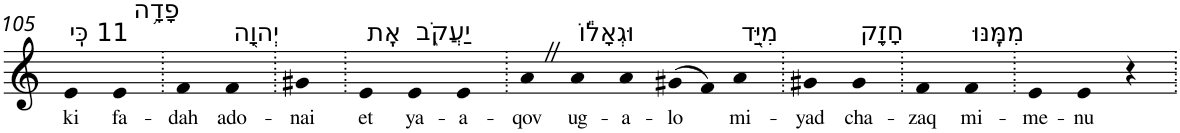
**kern	**text
*part1	*part1
*staff1	*staff1
*I"Piano	*
*I'Pno	*
!!LO:PB:g=z
*clefG2	*
*k[]	*
=105	=105
!LO:TX:a:t=11 כִּֽי	!
!	!LO:LY:b
4e	ki
!LO:TX:a:t=פָדָ֥ה	!
!	!LO:LY:b
4e	fa-
=106.	=106.
!	!LO:LY:b
4f	-dah
!LO:TX:a:t=יְהוָ֖ה	!
!	!LO:LY:b
4f	ado-
=107.	=107.
!	!LO:LY:b
4g#X	-nai
=108.	=108.
!LO:TX:a:t=אֶֽת	!
!	!LO:LY:b
4e	et
!LO:TX:a:t=יַעֲקֹ֑ב	!
!	!LO:LY:b
4e	ya-
!	!LO:LY:b
4e	-a-
=109.	=109.
!	!LO:LY:b
4aZ	-qov
!LO:TX:a:t=וּגְאָל֕וֹ	!
!	!LO:LY:b
4a	ug-
!	!LO:LY:b
4a	-a-
!	!LO:LY:b
(>8g#X	-lo
8f)	.
!LO:TX:a:t=מִיַּ֖ד	!
!	!LO:LY:b
4a	mi-
=110.	=110.
!	!LO:LY:b
4g#X	-yad
!LO:TX:a:t=חָזָ֥ק	!
!	!LO:LY:b
4g#	cha-
=111.	=111.
!	!LO:LY:b
4f	-zaq
!LO:TX:a:t=מִמֶּֽנּוּ	!
!	!LO:LY:b
4f	mi-
=112.	=112.
!	!LO:LY:b
4e	-me-
!	!LO:LY:b
4e	-nu
4r	.
=.	=.
*-	*-
